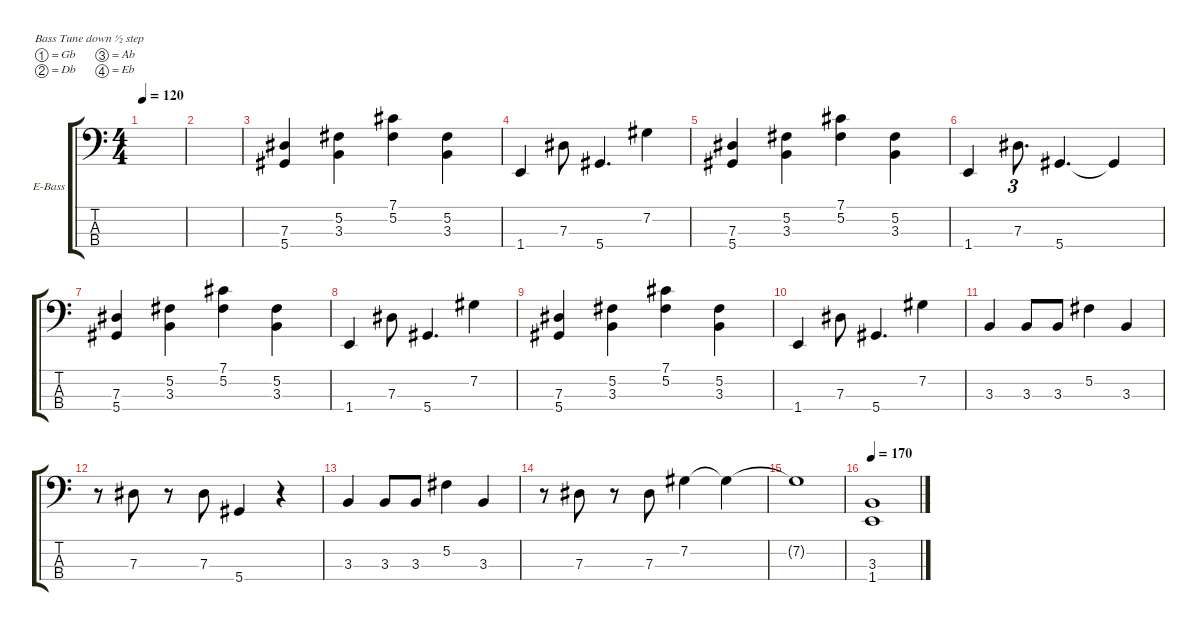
\defaultSystemsLayout 4
\hideDynamics
\bracketExtendMode groupsimilarinstruments
\firstSystemTrackNameOrientation horizontal
\otherSystemsTrackNameOrientation horizontal
\track ("Electric Bass" "E-Bass") {instrument electricbassfinger}
\staff {score tabs}
\tuning (Gb2 Db2 Ab1 Eb1)
\ts (4 4)
\tempo 120
\clef f4
\ks c
|
|
(5.4 7.3).4 (3.3 5.2).4 (5.2 7.1).4 (3.3 5.2).4 |
1.4.4 7.3.8 5.4.4{d} 7.2.4 |
(5.4 7.3).4 (3.3 5.2).4 (5.2 7.1).4 (3.3 5.2).4 |
1.4.4{dy f} 7.3.8{d tu (3 2)} 5.4.4{d} 5.4{t}.4 |
\scale
0.487395 (5.4 7.3).4{dy mf} (3.3 5.2).4 (5.2 7.1).4 (3.3 5.2).4 |
1.4.4 7.3.8 5.4.4{d} 7.2.4 |
(5.4 7.3).4 (3.3 5.2).4 (5.2 7.1).4 (3.3 5.2).4 |
\scale
0.256303 1.4.4 7.3.8 5.4.4{d} 7.2.4 |
\scale
0.256303 3.3.4 3.3.8 3.3.8 5.2.4 3.3.4 |
r.8 7.3.8{dy f} r.8 7.3.8 5.4.4 r.4 |
3.3.4{dy mf} 3.3.8 3.3.8 5.2.4 3.3.4 |
r.8 7.3.8{dy f} r.8 7.3.8 7.2.4 7.2{t}.4 |
7.2{t}.1{dy mf} |
\tempo 170
(1.4 3.3).1
